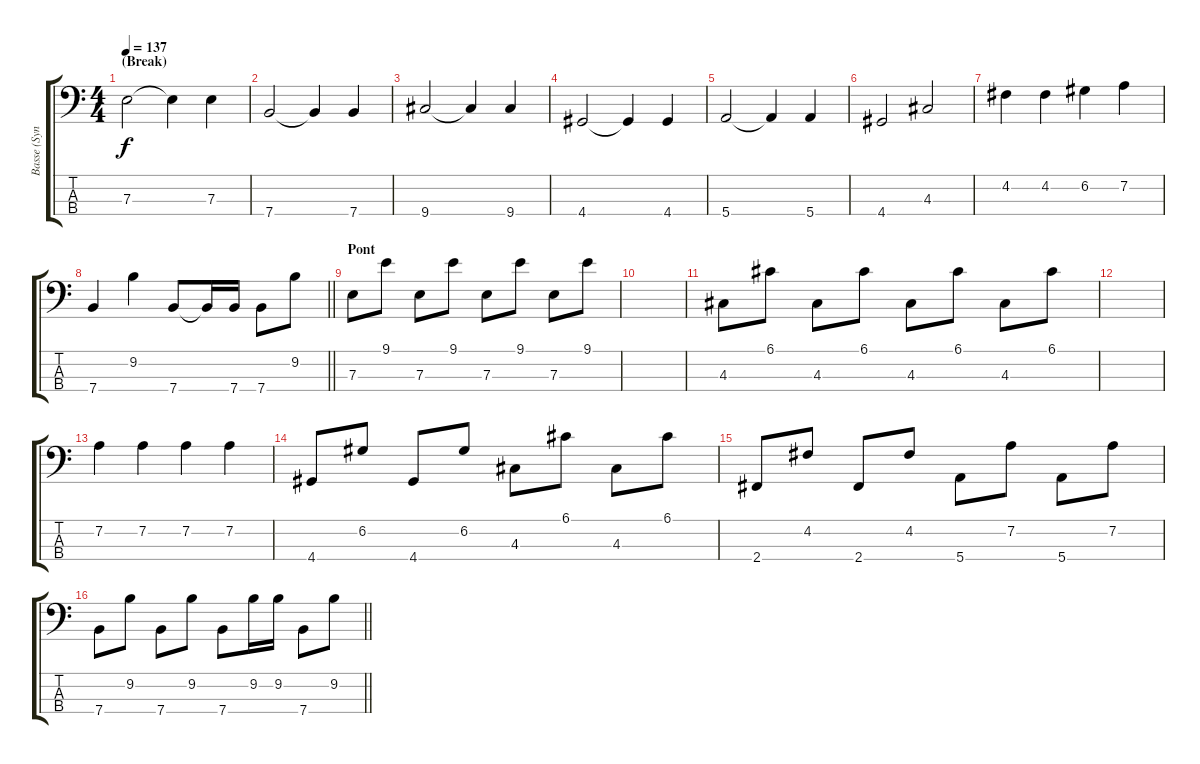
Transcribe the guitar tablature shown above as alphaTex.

\track ("Basse (Synth)" "Basse (Syn") {instrument synthbass2}
\staff {score tabs}
\tuning (G2 D2 A1 E1) {hide}
\ts (4 4)
\section ("" "(Break)")
\tempo 137
\clef f4
\ks c
7.3.2{dy f} 7.3{t}.4 7.3.4 |
7.4.2 7.4{t}.4 7.4.4 |
9.4.2 9.4{t}.4 9.4.4 |
4.4.2 4.4{t}.4 4.4.4 |
5.4.2 5.4{t}.4 5.4.4 |
4.4.2 4.3.2 |
4.2.4 4.2.4 6.2.4 7.2.4 |
\barLineRight lightlight
7.4.4 9.2.4 7.4.8 7.4{t}.16 7.4.16 7.4.8 9.2.8 |
\section ("" "Pont")
7.3.8 9.1.8 7.3.8 9.1.8 7.3.8 9.1.8 7.3.8 9.1.8 |
|
4.3.8 6.1.8 4.3.8 6.1.8 4.3.8 6.1.8 4.3.8 6.1.8 |
|
7.2.4 7.2.4 7.2.4 7.2.4 |
4.4.8 6.2.8 4.4.8 6.2.8 4.3.8 6.1.8 4.3.8 6.1.8 |
2.4.8 4.2.8 2.4.8 4.2.8 5.4.8 7.2.8 5.4.8 7.2.8 |
\barLineRight lightlight
7.4.8 9.2.8 7.4.8 9.2.8 7.4.8 9.2.16 9.2.16 7.4.8 9.2.8
